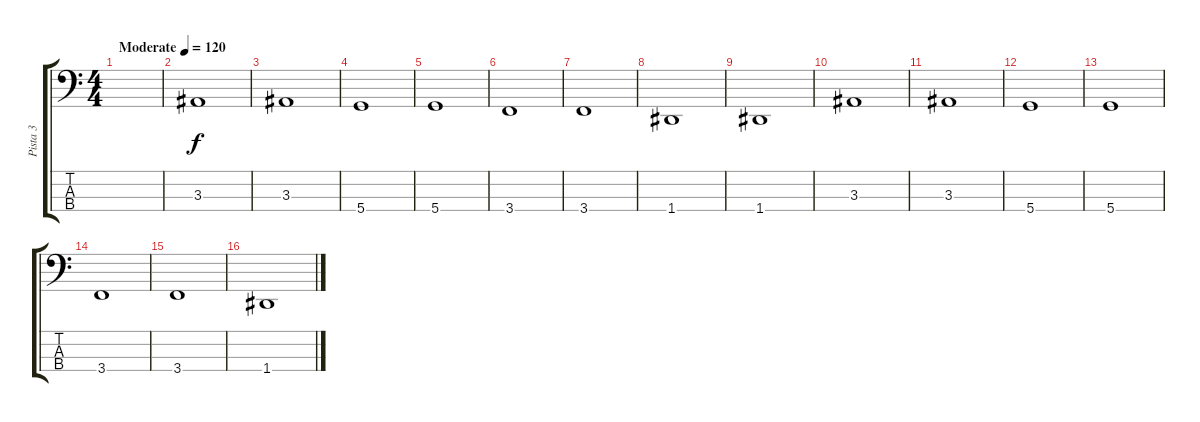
\track ("Pista 3" "Pista 3") {instrument electricbassfinger}
\staff {score tabs}
\tuning (F2 C2 G1 D1) {hide}
\ts (4 4)
\tempo (120 "Moderate")
\clef f4
\ks c
|
3.3.1 |
3.3.1 |
5.4.1 |
5.4.1 |
3.4.1 |
3.4.1 |
1.4.1 |
1.4.1 |
3.3.1 |
3.3.1 |
5.4.1 |
5.4.1 |
3.4.1 |
3.4.1 |
1.4.1
